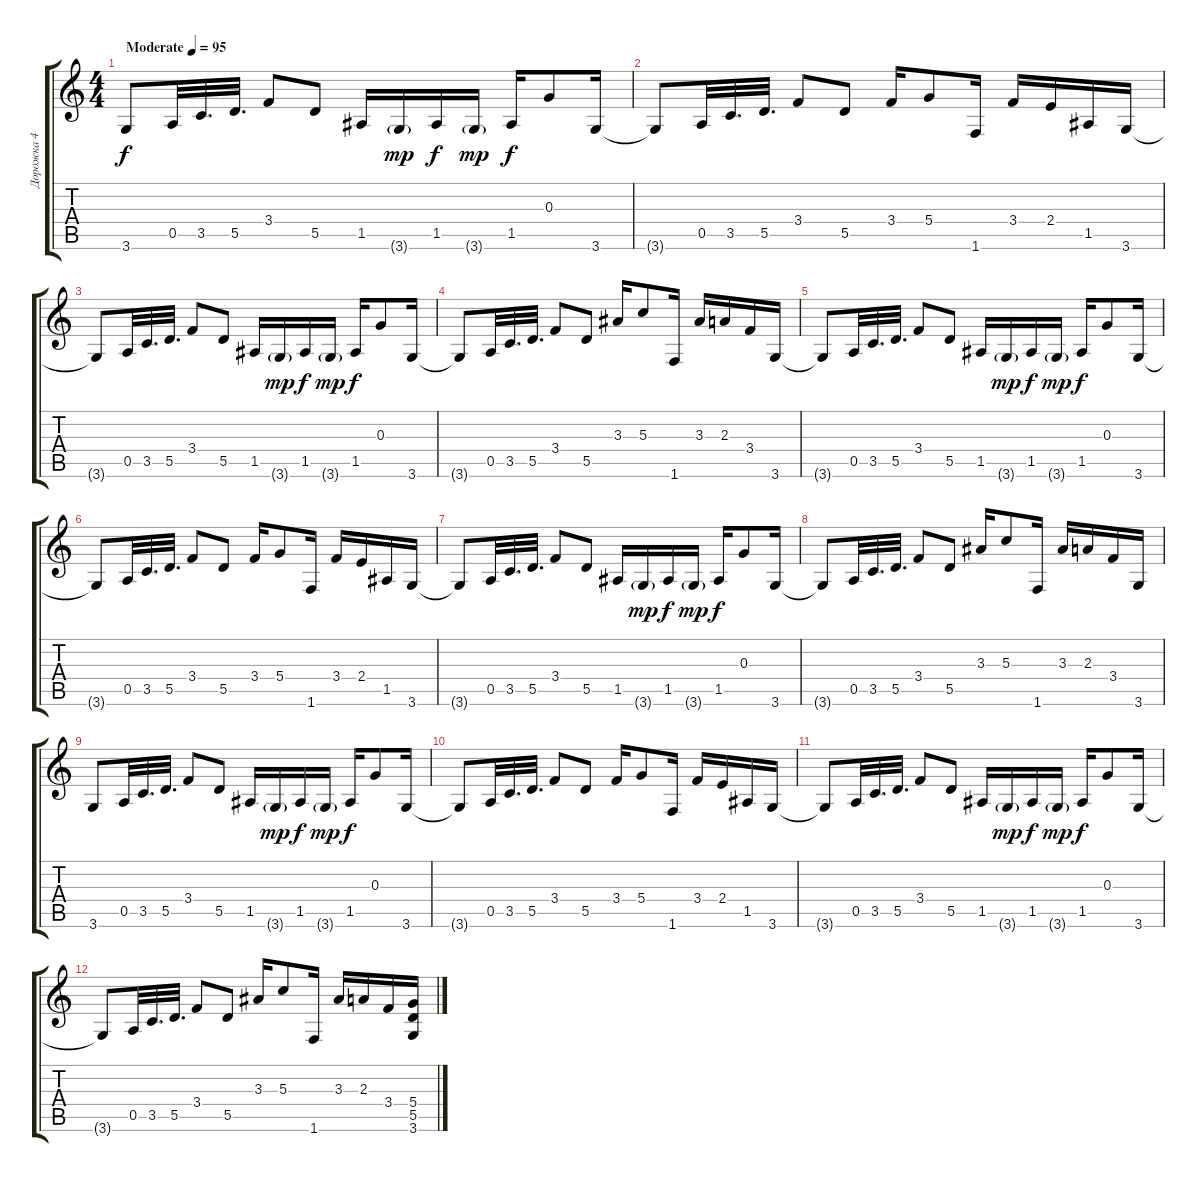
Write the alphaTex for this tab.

\track ("Дорожка 4" "Дорожка 4") {instrument distortionguitar}
\staff {score tabs}
\tuning (E4 B3 G3 D3 A2 E2) {hide}
\ts (4 4)
\tempo (95 "Moderate")
\clef g2
\ks c
3.6.8{dy f instrument distortionguitar} 0.5.32 3.5.32{d} 5.5.32{d} 3.4.8 5.5.8 1.5.16 3.6{g}.16{dy mp} 1.5.16{dy f} 3.6{g}.16{dy mp} 1.5.16{dy f} 0.3.8 3.6.16 |
3.6{t}.8 0.5.32 3.5.32{d} 5.5.32{d} 3.4.8 5.5.8 3.4.16 5.4.8 1.6.16 3.4.16 2.4.16 1.5.16 3.6.16 |
3.6{t}.8 0.5.32 3.5.32{d} 5.5.32{d} 3.4.8 5.5.8 1.5.16 3.6{g}.16{dy mp} 1.5.16{dy f} 3.6{g}.16{dy mp} 1.5.16{dy f} 0.3.8 3.6.16 |
3.6{t}.8 0.5.32 3.5.32{d} 5.5.32{d} 3.4.8 5.5.8 3.3.16 5.3.8 1.6.16 3.3.16 2.3.16 3.4.16 3.6.16 |
3.6{t}.8 0.5.32 3.5.32{d} 5.5.32{d} 3.4.8 5.5.8 1.5.16 3.6{g}.16{dy mp} 1.5.16{dy f} 3.6{g}.16{dy mp} 1.5.16{dy f} 0.3.8 3.6.16 |
3.6{t}.8 0.5.32 3.5.32{d} 5.5.32{d} 3.4.8 5.5.8 3.4.16 5.4.8 1.6.16 3.4.16 2.4.16 1.5.16 3.6.16 |
3.6{t}.8 0.5.32 3.5.32{d} 5.5.32{d} 3.4.8 5.5.8 1.5.16 3.6{g}.16{dy mp} 1.5.16{dy f} 3.6{g}.16{dy mp} 1.5.16{dy f} 0.3.8 3.6.16 |
3.6{t}.8 0.5.32 3.5.32{d} 5.5.32{d} 3.4.8 5.5.8 3.3.16 5.3.8 1.6.16 3.3.16 2.3.16 3.4.16 3.6.16 |
3.6.8 0.5.32 3.5.32{d} 5.5.32{d} 3.4.8 5.5.8 1.5.16 3.6{g}.16{dy mp} 1.5.16{dy f} 3.6{g}.16{dy mp} 1.5.16{dy f} 0.3.8 3.6.16 |
3.6{t}.8 0.5.32 3.5.32{d} 5.5.32{d} 3.4.8 5.5.8 3.4.16 5.4.8 1.6.16 3.4.16 2.4.16 1.5.16 3.6.16 |
3.6{t}.8 0.5.32 3.5.32{d} 5.5.32{d} 3.4.8 5.5.8 1.5.16 3.6{g}.16{dy mp} 1.5.16{dy f} 3.6{g}.16{dy mp} 1.5.16{dy f} 0.3.8 3.6.16 |
3.6{t}.8 0.5.32 3.5.32{d} 5.5.32{d} 3.4.8 5.5.8 3.3.16 5.3.8 1.6.16 3.3.16 2.3.16 3.4.16 (5.4 5.5 3.6).16
